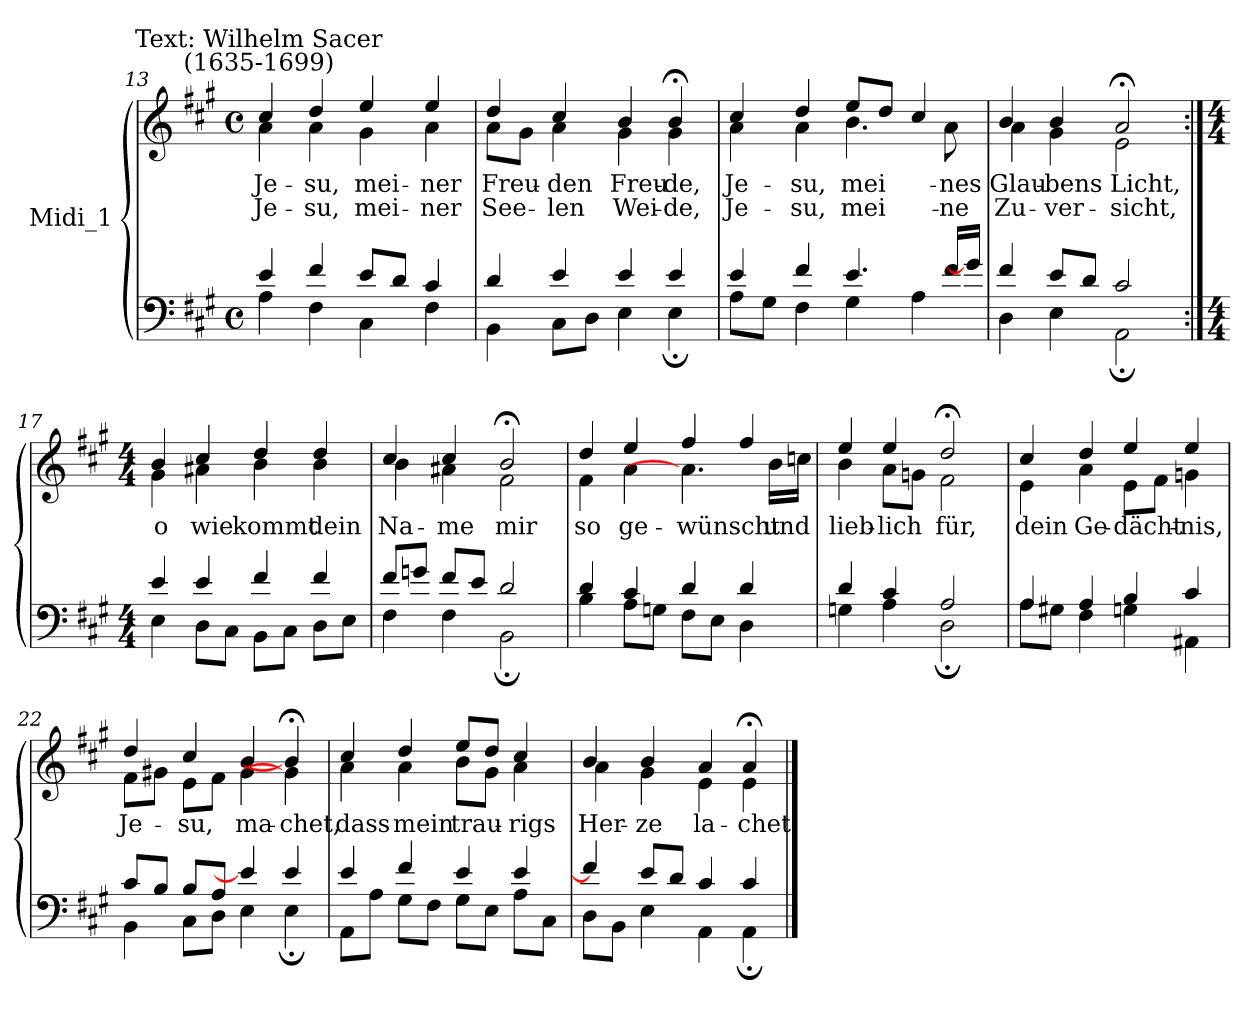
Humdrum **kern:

**kern	**kern	**text	**text
*part1	*part1	*part1	*part1
*staff2	*staff1	*staff1	*staff1
*I"Midi_1	*	*	*
!!LO:LB:g=z
*clefF4	*clefG2	*	*
*k[f#c#g#]	*k[f#c#g#]	*	*
*A:	*A:	*	*
*M4/4	*M4/4	*	*
*met(c)	*met(c)	*	*
=13	=13	=13	=13
*^	*^	*	*
!	!	!LO:TX:a:cj:t=Text&colon; Wilhelm Sacer\n(1635-1699)	!	!	!
!	!	!	!	!LO:LY:b	!LO:LY:b
4e/	4A\	4cc#/	4a\	Je-	-Je-
!	!	!	!	!LO:LY:b	!LO:LY:b
4f#/	4F#\	4dd/	4a\	-su,	su,
!	!	!	!	!LO:LY:b	!LO:LY:b
8e/L	4C#\	4ee/	4g#\	mei-	-mei-
8d/J	.	.	.	.	.
!	!	!	!	!LO:LY:b	!LO:LY:b
4c#/	4F#\	4ee/	4a\	-ner	ner
=14	=14	=14	=14	=14	=14
!	!	!	!	!LO:LY:b	!LO:LY:b
4d/	4BB\	4dd/	8a\L	Freu-	-See-
.	.	.	8g#\J	.	.
!	!	!	!	!LO:LY:b	!LO:LY:b
4e/	8C#\L	4cc#/	4a\	-den	len
.	8D\J	.	.	.	.
!	!	!	!	!LO:LY:b	!LO:LY:b
4e/	4E\	4b/	4g#\	Freu-	-Wei-
!	!	!	!	!LO:LY:b	!LO:LY:b
4e/	4E;\	4b;</	4g#\	-de,	de,
=15	=15	=15	=15	=15	=15
!	!	!	!	!LO:LY:b	!LO:LY:b
4e/	8A\L	4cc#/	4a\	Je-	-Je-
.	8G#\J	.	.	.	.
!	!	!	!	!LO:LY:b	!LO:LY:b
4f#/	4F#\	4dd/	4a\	-su,	su,
!	!	!	!	!LO:LY:b	!LO:LY:b
4.e/	4G#\	8ee/L	4.b\	mei-	-mei-
.	.	8dd/J	.	.	.
.	4A\	4cc#/	.	.	.
!	!	!	!	!LO:LY:b	!LO:LY:b
16f#/LL	.	.	8a\	-nes	ne
16g/JJ]	.	.	.	.	.
=16	=16	=16	=16	=16	=16
!	!	!	!	!LO:LY:b	!LO:LY:b
4f#/	4D\	4b/	4a\	Glau-	-Zu-
!	!	!	!	!LO:LY:b	!LO:LY:b
8e/L	4E\	4b/	4g#\	-bens	ver-
8d/J	.	.	.	.	.
!	!	!	!	!LO:LY:b	!LO:LY:b
2c#/	2AA;\	2a;</	2e\	-Licht,	sicht,
!!LO:LB:g=z	!!
=17:|!	=17:|!	=17:|!	=17:|!	=17:|!	=17:|!
*M4/4	*	*M4/4	*	*	*
!	!	!	!	!LO:LY:b	!
4e/	4E\	4b/	4g#\	o	.
!	!	!	!	!LO:LY:b	!
4e/	8D\L	4cc#/	4a#X\	wie	.
.	8C#\J	.	.	.	.
!	!	!	!	!LO:LY:b	!
4f#/	8BB\L	4dd/	4b\	kommt	.
.	8C#\J	.	.	.	.
!	!	!	!	!LO:LY:b	!
4f#/	8D\L	4dd/	4b\	dein	.
.	8E\J	.	.	.	.
=18	=18	=18	=18	=18	=18
!	!	!	!	!LO:LY:b	!
8f#/L	4F#\	4cc#/	4b\	Na-	.
8gn/J	.	.	.	.	.
!	!	!	!	!LO:LY:b	!
8f#/L	4F#\	4cc#/	4a#X\	-me	.
8e/J	.	.	.	.	.
!	!	!	!	!LO:LY:b	!
2d/	2BB;\	2b;</	2f#\	mir	.
=19	=19	=19	=19	=19	=19
!	!	!	!	!LO:LY:b	!
4d/	4B\	4dd/	4f#\	so	.
!	!	!	!	!LO:LY:b	!
4c#/	8A\L	4ee/	4a\	ge-	.
.	8Gn\J	.	.	.	.
!	!	!	!	!LO:LY:b	!
4d/	8F#\L	4ff#/	4.a\]	-wünscht	.
.	8E\J	.	.	.	.
4d/	4D\	4ff#/	.	.	.
!	!	!	!	!LO:LY:b	!
.	.	.	16b\LL	und	.
.	.	.	16ccn\JJ	.	.
=20	=20	=20	=20	=20	=20
!	!	!	!	!LO:LY:b	!
4d/	4Gn\	4ee/	4b\	lieb-	.
!	!	!	!	!LO:LY:b	!
4c#/	4A\	4ee/	8a\L	-lich	.
.	.	.	8gn\J	.	.
!	!	!	!	!LO:LY:b	!
2A/	2D;\	2dd;</	2f#\	für,	.
!!LO:LB:g=z	!!
=21	=21	=21	=21	=21	=21
!	!	!	!	!LO:LY:b	!
4A/	8A\L	4cc#/	4e\	dein	.
.	8G#X\J	.	.	.	.
!	!	!	!	!LO:LY:b	!
4A/	4F#\	4dd/	4a\	Ge-	.
!	!	!	!	!LO:LY:b	!
4B/	4Gn\	4ee/	8e\L	-dächt-	.
.	.	.	8f#\J	.	.
!	!	!	!	!LO:LY:b	!
4c#/	4AA#X\	4ee/	4gn\	-nis,	.
=22	=22	=22	=22	=22	=22
!	!	!	!	!LO:LY:b	!
8c#/L	4BB\	4dd/	8f#\L	Je-	.
8B/J	.	.	8g#X\J	.	.
!	!	!	!	!LO:LY:b	!
8B/L	8C#\L	4cc#/	8e\L	-su,	.
8A/J	8D\J	.	8f#\J	.	.
!	!	!	!	!LO:LY:b	!
4e/]	4E\	4b/	4g#\	ma-	.
!	!	!	!	!LO:LY:b	!
4e/	4E;\	4b;</]	4g#\]	-chet,	.
=23	=23	=23	=23	=23	=23
!	!	!	!	!LO:LY:b	!
4e/	8AA\L	4cc#/	4a\	dass	.
.	8A\J	.	.	.	.
!	!	!	!	!LO:LY:b	!
4f#/	8G#\L	4dd/	4a\	mein	.
.	8F#\J	.	.	.	.
!	!	!	!	!LO:LY:b	!
4e/	8G#\L	8ee/L	8b\L	trau-	.
.	8E\J	8dd/J	8g#\J	.	.
!	!	!	!	!LO:LY:b	!
4e/	8A\L	4cc#/	4a\	-rigs	.
.	8C#\J	.	.	.	.
=24	=24	=24	=24	=24	=24
!	!	!	!	!LO:LY:b	!
4f#/]	8D\L	4b/	4a\	Her-	.
.	8BB\J	.	.	.	.
!	!	!	!	!LO:LY:b	!
8e/L	4E\	4b/	4g#\	-ze	.
8d/J	.	.	.	.	.
!	!	!	!	!LO:LY:b	!
4c#/	4AA\	4a/	4e\	la-	.
!	!	!	!	!LO:LY:b	!
4c#/	4AA;\	4a;</	4e\	-chet.	.
*v	*v	*	*	*	*
*	*v	*v	*	*
==	==	==	==
*-	*-	*-	*-
